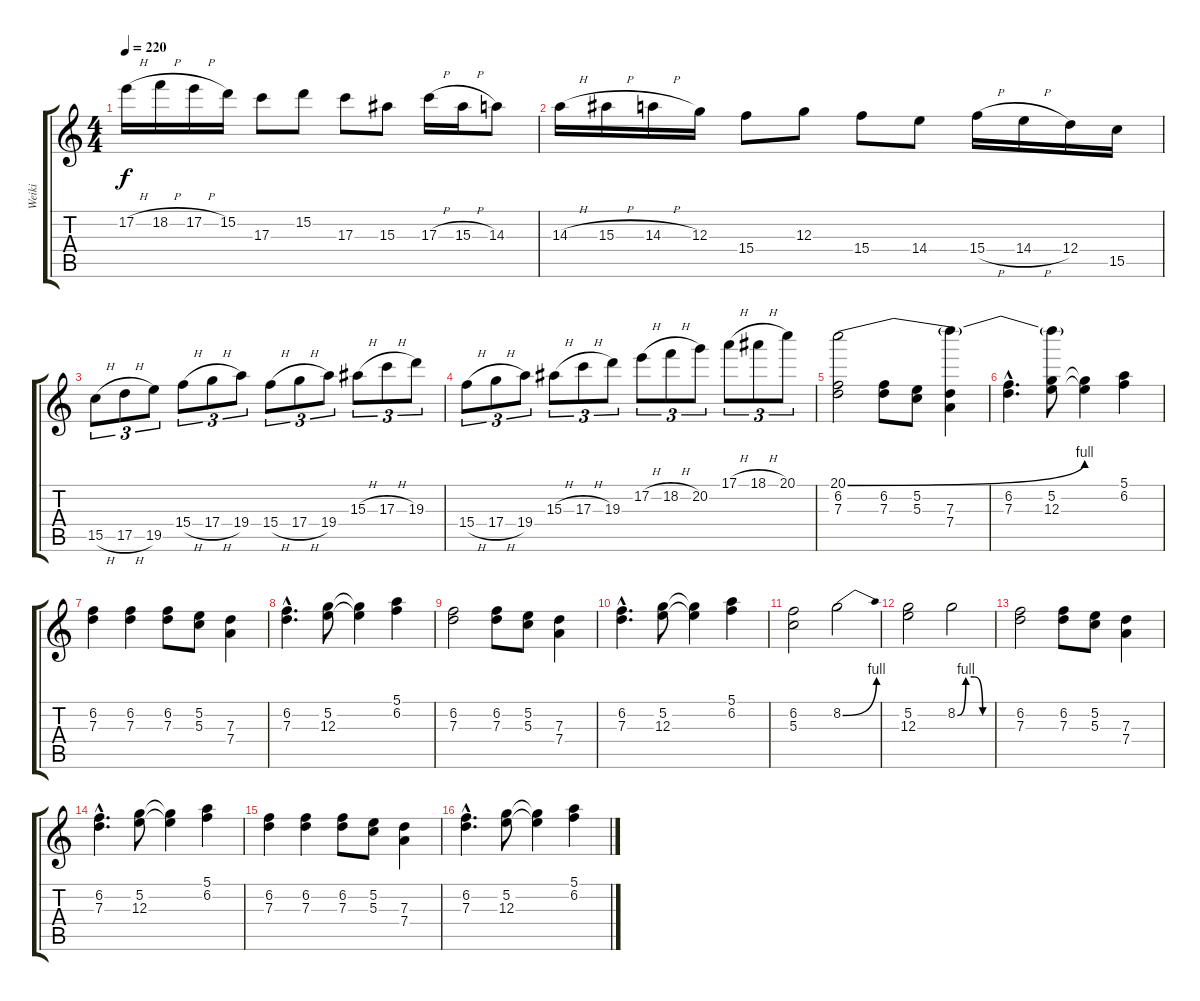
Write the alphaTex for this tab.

\track ("Weiki" "Weiki") {instrument distortionguitar}
\staff {score tabs}
\tuning (E4 B3 G3 D3 A2 E2) {hide}
\ts (4 4)
\tempo 220
\clef g2
\ks c
17.2{h}.16{dy f} 18.2{h}.16 17.2{h}.16 15.2.16 17.3.8 15.2.8 17.3.8 15.3.8 17.3{h}.16 15.3{h}.16 14.3.8 |
14.3{h}.16 15.3{h}.16 14.3{h}.16 12.3.16 15.4.8 12.3.8 15.4.8 14.4.8 15.4{h}.16 14.4{h}.16 12.4.16 15.5.16 |
15.5{h}.8{tu (3 2)} 17.5{h}.8{tu (3 2)} 19.5.8{tu (3 2)} 15.4{h}.8{tu (3 2)} 17.4{h}.8{tu (3 2)} 19.4.8{tu (3 2)} 15.4{h}.8{tu (3 2)} 17.4{h}.8{tu (3 2)} 19.4.8{tu (3 2)} 15.3{h}.8{tu (3 2)} 17.3{h}.8{tu (3 2)} 19.3.8{tu (3 2)} |
15.4{h}.8{tu (3 2)} 17.4{h}.8{tu (3 2)} 19.4.8{tu (3 2)} 15.3{h}.8{tu (3 2)} 17.3{h}.8{tu (3 2)} 19.3.8{tu (3 2)} 17.2{h}.8{tu (3 2)} 18.2{h}.8{tu (3 2)} 20.2.8{tu (3 2)} 17.1{h}.8{tu (3 2)} 18.1{h}.8{tu (3 2)} 20.1.8{tu (3 2)} |
(20.1{be (bend 0 0 60 4)} 6.2 7.3).2{volume 15 balance 4} (6.2 7.3).8 (5.2 5.3).8 (20.1{t} 7.3 7.4).4 |
(6.2{hac} 7.3{hac}).4{d} (20.1{t} 5.2 12.3).8 (5.2{t} 12.3{t}).4 (5.1 6.2).4 |
(6.2 7.3).4 (6.2 7.3).4 (6.2 7.3).8 (5.2 5.3).8 (7.3 7.4).4 |
(6.2{hac} 7.3{hac}).4{d} (5.2 12.3).8 (5.2{t} 12.3{t}).4 (5.1 6.2).4 |
(6.2 7.3).2 (6.2 7.3).8 (5.2 5.3).8 (7.3 7.4).4 |
(6.2{hac} 7.3{hac}).4{d} (5.2 12.3).8 (5.2{t} 12.3{t}).4 (5.1 6.2).4 |
(6.2 5.3).2 8.2{be (bend 0 0 60 4)}.2 |
(5.2 12.3).2 8.2{be (custom 0 0 15 4 30 4 45 0 60 0)}.2 |
(6.2 7.3).2{volume 15 balance 4} (6.2 7.3).8 (5.2 5.3).8 (7.3 7.4).4 |
(6.2{hac} 7.3{hac}).4{d} (5.2 12.3).8 (5.2{t} 12.3{t}).4 (5.1 6.2).4 |
(6.2 7.3).4 (6.2 7.3).4 (6.2 7.3).8 (5.2 5.3).8 (7.3 7.4).4 |
(6.2{hac} 7.3{hac}).4{d} (5.2 12.3).8 (5.2{t} 12.3{t}).4 (5.1 6.2).4
